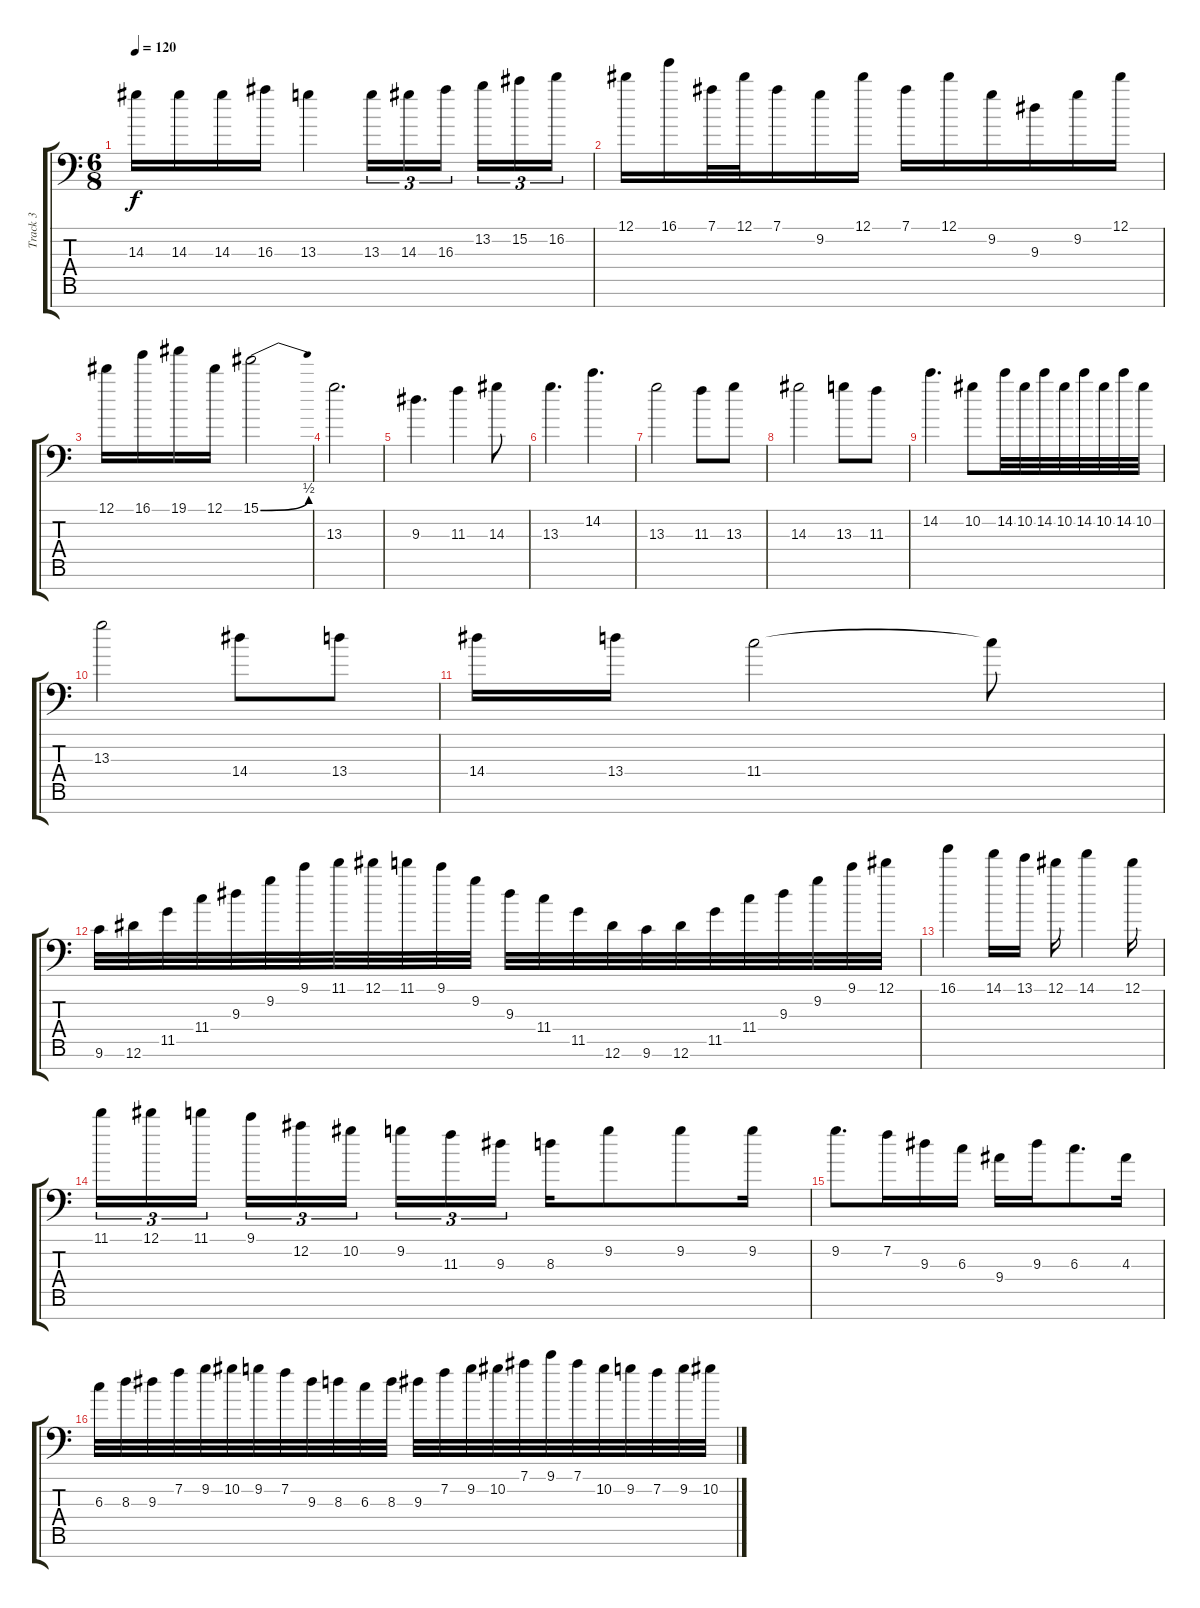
\track ("Track 3" "Track 3") {instrument distortionguitar}
\staff {score tabs}
\tuning (Eb4 Bb3 Gb3 Db3 Ab2 Eb2 Bb1) {hide}
\ts (6 8)
\tempo 120
\clef f4
\ks c
14.3.16{dy f} 14.3.16 14.3.16 16.3.16 13.3.4 13.3.16{tu (3 2)} 14.3.16{tu (3 2)} 16.3.16{tu (3 2) beam splitsecondary} 13.2.16{tu (3 2)} 15.2.16{tu (3 2)} 16.2.16{tu (3 2)} |
12.1.16 16.1.16 7.1.32 12.1.32 7.1.16 9.2.16 12.1.16 7.1.16 12.1.16 9.2.16 9.3.16 9.2.16 12.1.16 |
12.1.16 16.1.16 19.1.16 12.1.16 15.1{be (bend 0 0 60 2)}.2 |
13.3.2{d} |
9.3.4{d} 11.3.4 14.3.8 |
13.3.4{d} 14.2.4{d} |
13.3.2 11.3.8 13.3.8 |
14.3.2 13.3.8 11.3.8 |
14.2.4{d} 10.2.8 14.2.32 10.2.32 14.2.32 10.2.32 14.2.32 10.2.32 14.2.32 10.2.32 |
13.3.2 14.4.8 13.4.8 |
14.4.16 13.4.16 11.4.2 11.4{t}.8 |
9.6.32 12.6.32 11.5.32 11.4.32 9.3.32 9.2.32 9.1.32 11.1.32 12.1.32 11.1.32 9.1.32 9.2.32 9.3.32 11.4.32 11.5.32 12.6.32 9.6.32 12.6.32 11.5.32 11.4.32 9.3.32 9.2.32 9.1.32 12.1.32 |
16.1.4 14.1.16 13.1.16 12.1.16 14.1.4 12.1.16 |
11.1.16{tu (3 2)} 12.1.16{tu (3 2)} 11.1.16{tu (3 2) beam splitsecondary} 9.1.16{tu (3 2)} 12.2.16{tu (3 2)} 10.2.16{tu (3 2) beam splitsecondary} 9.2.16{tu (3 2)} 11.3.16{tu (3 2)} 9.3.16{tu (3 2)} 8.3.16 9.2.8 9.2.8 9.2.16 |
9.2.8{d} 7.2.16 9.3.16 6.3.16 9.4.16 9.3.16 6.3.8{d} 4.3.16 |
6.3.32 8.3.32 9.3.32 7.2.32 9.2.32 10.2.32 9.2.32 7.2.32 9.3.32 8.3.32 6.3.32 8.3.32 9.3.32 7.2.32 9.2.32 10.2.32 7.1.32 9.1.32 7.1.32 10.2.32 9.2.32 7.2.32 9.2.32 10.2.32
